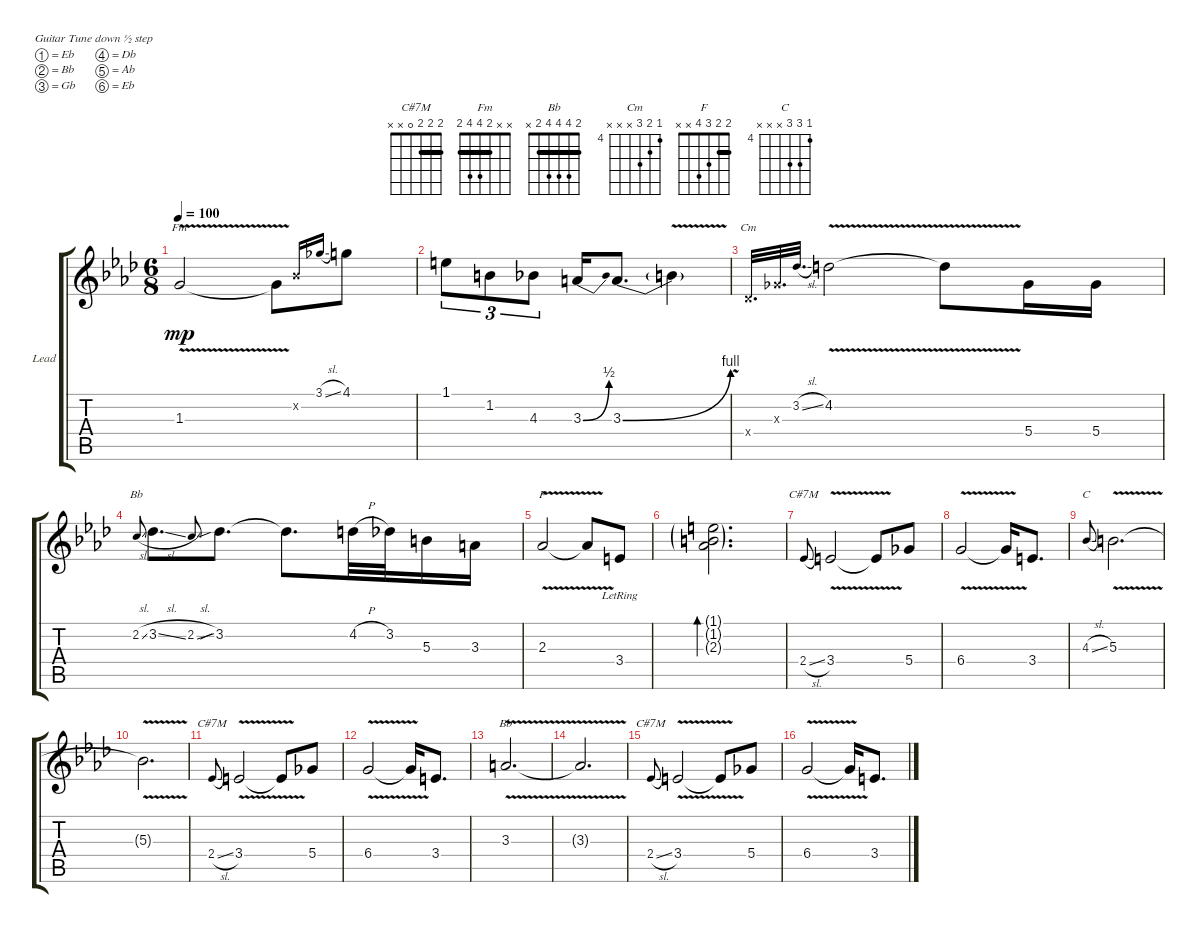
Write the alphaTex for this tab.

\defaultSystemsLayout 4
\bracketExtendMode groupsimilarinstruments
\firstSystemTrackNameOrientation horizontal
\otherSystemsTrackNameOrientation horizontal
\track ("Lead" "Lead") {instrument overdrivenguitar}
\staff {score tabs}
\tuning (Eb4 Bb3 Gb3 Db3 Ab2 Eb2)
\chord ("C#7M" 2 2 2 0 x x) {barre (2 2)}
\chord ("Fm" x x 2 4 4 2) {barre 2}
\chord ("Bb" 2 4 4 4 2 x) {barre 2}
\chord ("Cm" 4 5 6 x x x) {firstfret 4}
\chord ("F" 2 2 3 4 x x) {barre 2}
\chord ("C" 4 6 6 x x x) {firstfret 4}
\ts (6 8)
\tempo 100
\clef g2
\ks fminor
1.3{v}.2{ch "Fm" dy mp} 1.3{t}.8 0.2{x}.16{gr onbeat} 3.1{sl}.16{gr onbeat} 4.1.8 |
1.1.8{tu (3 2) beam merge} 1.2.8{tu (3 2) beam merge} 4.3.8{tu (3 2) beam split} 3.3{be (bend 0 0 16.8 2)}.16{beam merge} 3.3{be (bend 0.6 0 30 4)}.8{d} 3.3{v t}.4 |
0.4{x}.32{d ch "Cm" gr onbeat} 0.3{x}.32{d gr onbeat} 3.2{sl}.32{d gr onbeat} 4.2{v}.2 4.2{t}.8 5.4.16 5.4.16 |
2.2{sl}.8{ch "Bb" gr onbeat} 3.2{sl}.8{d} 2.2{sl}.8{gr onbeat} 3.2{sib}.8{d} 3.2{t}.8{d} 4.2{h}.32 3.2.32 5.3.16 3.3.16 |
2.3{v}.2{ch "F"} 2.3{t}.8 3.4{lr}.8 |
(2.3{g} 1.2{g} 1.1{g}).2{d bd 240} |
2.4{sl}.8{ch "C#7M" gr onbeat} 3.4{v}.2 3.4{t}.8 5.4.8 |
6.4{v}.2 6.4{t}.16 3.4.8{d} |
4.3{sl}.8{ch "C" gr onbeat} 5.3{v}.2{d} |
5.3{v t}.2{d} |
2.4{sl}.8{ch "C#7M" gr onbeat} 3.4{v}.2 3.4{t}.8 5.4.8 |
6.4{v}.2 6.4{t}.16 3.4.8{d} |
3.3{v}.2{d ch "Bb"} |
3.3{v t}.2{d} |
2.4{sl}.8{ch "C#7M" gr onbeat} 3.4{v}.2 3.4{t}.8 5.4.8 |
6.4{v}.2 6.4{t}.16 3.4.8{d}
